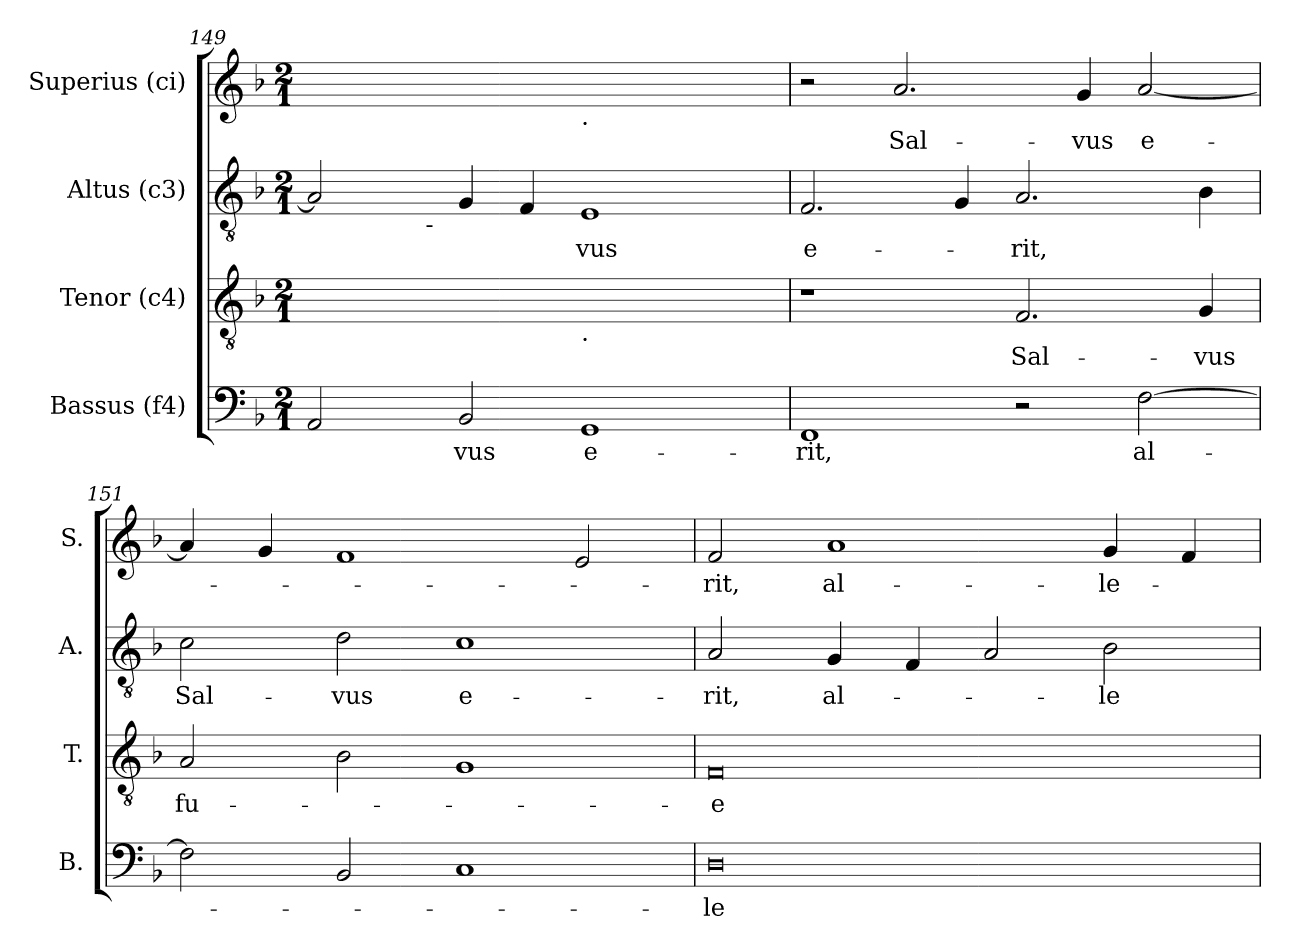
**kern	**text	**kern	**text	**kern	**text	**kern	**text
*part4	*part4	*part3	*part3	*part2	*part2	*part1	*part1
*staff4	*staff4	*staff3	*staff3	*staff2	*staff2	*staff1	*staff1
*I"Bassus (f4)	*	*I"Tenor (c4)	*	*I"Altus (c3)	*	*I"Superius (ci)	*
*I'B.	*	*I'T.	*	*I'A.	*	*I'S.	*
!!LO:PB:g=z
*clefF4	*	*clefGv2	*	*clefGv2	*	*clefG2	*
*k[b-]	*	*k[b-]	*	*k[b-]	*	*k[b-]	*
*F:	*	*F:	*	*F:	*	*F:	*
*M2/1	*	*M2/1	*	*M2/1	*	*M2/1	*
=149	=149	=149	=149	=149	=149	=149	=149
*	*	*	*	*^	*	*	*
2AA/	.	1ryy	.	2A/]	4ryy	.	1ryy	.
.	.	.	.	.	8ryy	.	.	.
.	.	.	.	.	32ryy	.	.	.
!	!	!	!	!	!LO:TX:b:t=-	!	!	!
.	.	.	.	.	1ryy	.	.	.
!	!LO:LY:b:cj	!	!	!	!	!	!	!
2BB-/	-vus	.	.	4G/	.	.	.	.
.	.	.	.	4F/	.	.	.	.
!	!	!	!	!	!	!	!LO:TX:b:t=.	!
!	!	!LO:TX:b:t=.	!	!	!	!	!	!
!	!LO:LY:b:cj	!	!	!	!	!LO:LY:b:cj	!	!
1GG	e-	1ryy	.	1E	.	-vus	1ryy	.
.	.	.	.	.	2ryy	.	.	.
.	.	.	.	.	16.ryy	.	.	.
=150	=150	=150	=150	=150	=150	=150	=150	=150
!	!LO:LY:b:cj	!	!	!	!	!LO:LY:b:cj	!	!
*	*	*	*	*v	*v	*	*	*
1FF	-rit,	1r	.	2.F/	e-	2r	.
!	!	!	!	!	!	!	!LO:LY:b:cj
.	.	.	.	.	.	2.a/	Sal-
.	.	.	.	4G/	.	.	.
!	!	!	!LO:LY:b:cj	!	!LO:LY:b	!	!
2r	.	2.F/	Sal-	2.A/	-rit,	.	.
!	!	!	!	!	!	!	!LO:LY:b:cj
.	.	.	.	.	.	4g/	-vus
!	!LO:LY:b:cj	!	!	!	!	!	!LO:LY:b:cj
[>2F\	al-	.	.	.	.	[<2a/	e-
!	!	!	!LO:LY:b:cj	!	!	!	!
.	.	4G/	-vus	4B-\	.	.	.
=151	=151	=151	=151	=151	=151	=151	=151
!	!	!	!LO:LY:b:cj	!	!LO:LY:b:cj	!	!
2F\]	.	2A/	fu-	2c\	Sal-	4a/]	.
.	.	.	.	.	.	4g/	.
!	!	!	!	!	!LO:LY:b:cj	!	!
2BB-/	.	2B-\	.	2d\	-vus	1f	.
!	!	!	!	!	!LO:LY:b:rj	!	!
1C	.	1G	.	1c	e-	.	.
.	.	.	.	.	.	2e/	.
=152	=152	=152	=152	=152	=152	=152	=152
!	!LO:LY:b:rj	!	!LO:LY:b:rj	!	!LO:LY:b:cj	!	!LO:LY:b:cj
0D	-le-	0F	-e-	2A/	-rit,	2f/	-rit,
!	!	!	!	!	!LO:LY:b:cj	!	!LO:LY:b:cj
.	.	.	.	4G/	al-	1a	al-
.	.	.	.	4F/	.	.	.
.	.	.	.	2A/	.	.	.
!	!	!	!	!	!LO:LY:b:cj	!	!LO:LY:b:cj
.	.	.	.	2B-\	-le-	4g/	-le-
.	.	.	.	.	.	4f/	.
=	=	=	=	=	=	=	=
*-	*-	*-	*-	*-	*-	*-	*-
